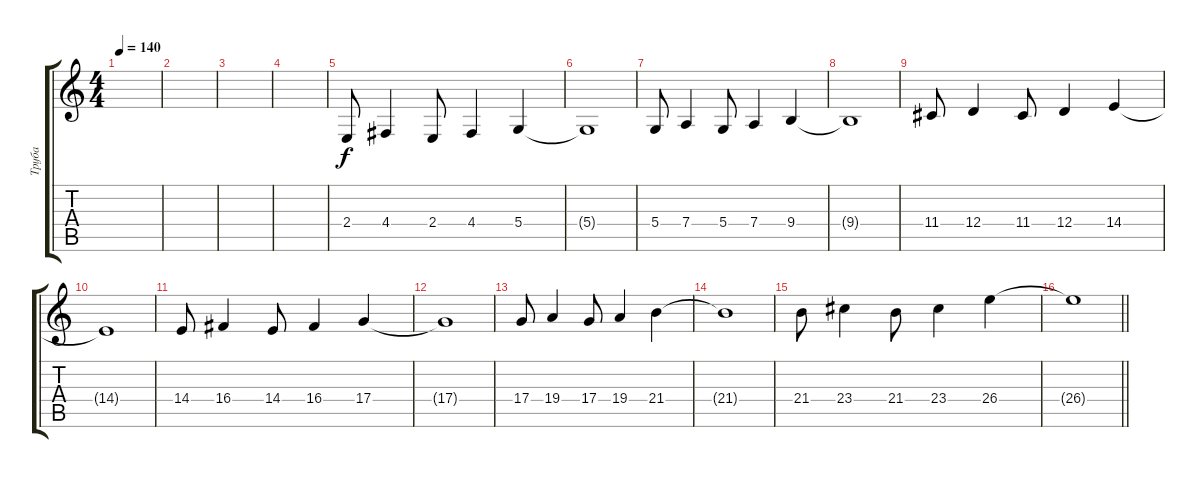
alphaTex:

\track ("Труба" "Труба") {instrument trombone}
\staff {score tabs}
\tuning (E4 B3 G3 D3 A2 E2) {hide}
\ts (4 4)
\tempo 140
\clef g2
\ks c
|
|
|
|
2.4.8 4.4.4 2.4.8 4.4.4 5.4.4 |
5.4{t}.1 |
5.4.8 7.4.4 5.4.8 7.4.4 9.4.4 |
9.4{t}.1 |
11.4.8 12.4.4 11.4.8 12.4.4 14.4.4 |
14.4{t}.1 |
14.4.8 16.4.4 14.4.8 16.4.4 17.4.4 |
17.4{t}.1 |
17.4.8 19.4.4 17.4.8 19.4.4 21.4.4 |
21.4{t}.1 |
21.4.8 23.4.4 21.4.8 23.4.4 26.4.4 |
\barLineRight lightlight
26.4{t}.1
